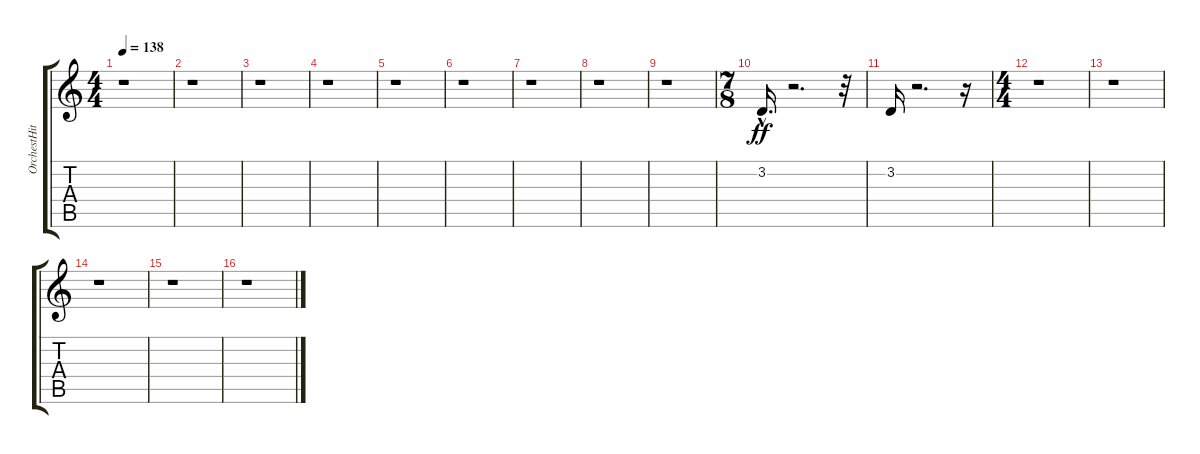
\track ("OrchestHit" "OrchestHit") {instrument orchestrahit}
\staff {score tabs}
\tuning (E4 B3 G3 D3 A2 E2) {hide}
\ts (4 4)
\tempo 138
\clef g2
\ks c
r.1{dy mf} |
r.1 |
r.1 |
r.1 |
r.1 |
r.1 |
r.1 |
r.1 |
r.1 |
\ts (7 8)
3.2{hac}.16{d dy ff} r.2{d} r.32 |
3.2.16 r.2{d} r.16 |
\ts (4 4)
r.1 |
r.1 |
r.1 |
r.1 |
r.1
